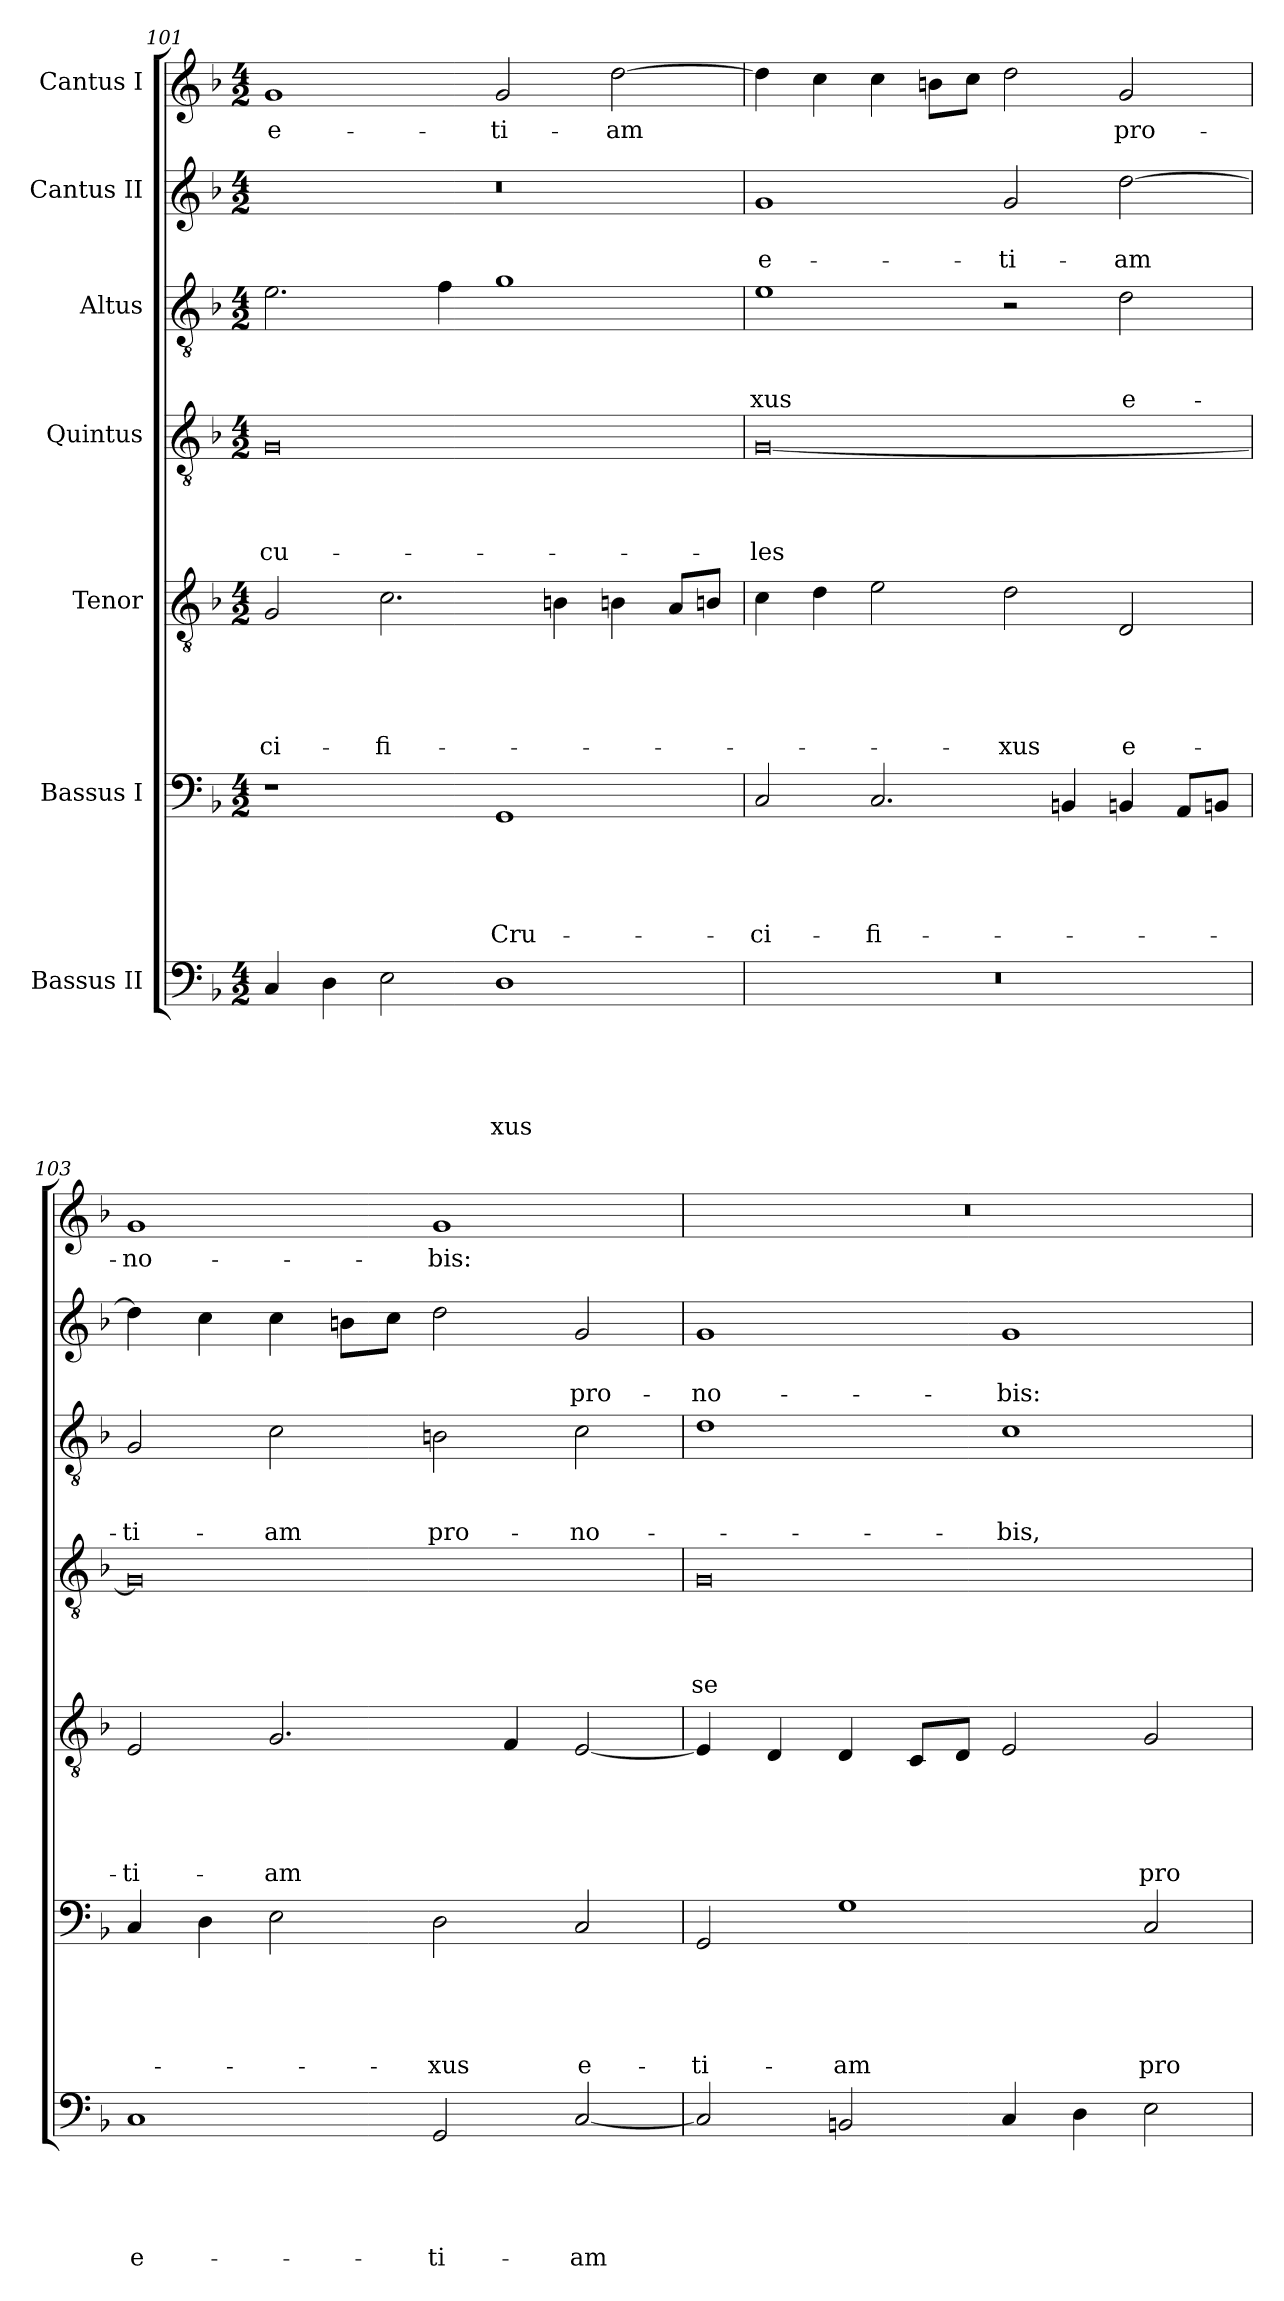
**kern	**text	**text	**text	**text	**text	**kern	**text	**text	**text	**text	**text	**kern	**text	**text	**text	**text	**text	**kern	**text	**text	**text	**text	**kern	**text	**text	**text	**kern	**text	**text	**kern	**text
*part7	*part7	*part7	*part7	*part7	*part7	*part6	*part6	*part6	*part6	*part6	*part6	*part5	*part5	*part5	*part5	*part5	*part5	*part4	*part4	*part4	*part4	*part4	*part3	*part3	*part3	*part3	*part2	*part2	*part2	*part1	*part1
*staff7	*staff7	*staff7	*staff7	*staff7	*staff7	*staff6	*staff6	*staff6	*staff6	*staff6	*staff6	*staff5	*staff5	*staff5	*staff5	*staff5	*staff5	*staff4	*staff4	*staff4	*staff4	*staff4	*staff3	*staff3	*staff3	*staff3	*staff2	*staff2	*staff2	*staff1	*staff1
*I"Bassus II	*	*	*	*	*	*I"Bassus I	*	*	*	*	*	*I"Tenor	*	*	*	*	*	*I"Quintus	*	*	*	*	*I"Altus	*	*	*	*I"Cantus II	*	*	*I"Cantus I	*
*clefF4	*	*	*	*	*	*clefF4	*	*	*	*	*	*clefGv2	*	*	*	*	*	*clefGv2	*	*	*	*	*clefGv2	*	*	*	*clefG2	*	*	*clefG2	*
*k[b-]	*	*	*	*	*	*k[b-]	*	*	*	*	*	*k[b-]	*	*	*	*	*	*k[b-]	*	*	*	*	*k[b-]	*	*	*	*k[b-]	*	*	*k[b-]	*
*M4/2	*	*	*	*	*	*M4/2	*	*	*	*	*	*M4/2	*	*	*	*	*	*M4/2	*	*	*	*	*M4/2	*	*	*	*M4/2	*	*	*M4/2	*
=101	=101	=101	=101	=101	=101	=101	=101	=101	=101	=101	=101	=101	=101	=101	=101	=101	=101	=101	=101	=101	=101	=101	=101	=101	=101	=101	=101	=101	=101	=101	=101
4C/	.	.	.	.	.	1r	.	.	.	.	.	2G/	.	.	.	.	-ci-	0G/	.	.	.	-cu-	2.e\	.	.	.	0r	.	.	1g/	e-
4D\	.	.	.	.	.	.	.	.	.	.	.	.	.	.	.	.	.	.	.	.	.	.	.	.	.	.	.	.	.	.	.
2E\	.	.	.	.	.	.	.	.	.	.	.	2.c\	.	.	.	.	-fi-	.	.	.	.	.	.	.	.	.	.	.	.	.	.
.	.	.	.	.	.	.	.	.	.	.	.	.	.	.	.	.	.	.	.	.	.	.	4f\	.	.	.	.	.	.	.	.
1D\	.	.	.	.	-xus	1GG/	.	.	.	.	Cru-	.	.	.	.	.	.	.	.	.	.	.	1g\	.	.	.	.	.	.	2g/	-ti-
.	.	.	.	.	.	.	.	.	.	.	.	4Bn\	.	.	.	.	.	.	.	.	.	.	.	.	.	.	.	.	.	.	.
.	.	.	.	.	.	.	.	.	.	.	.	4Bn\	.	.	.	.	.	.	.	.	.	.	.	.	.	.	.	.	.	[2dd\	-am
.	.	.	.	.	.	.	.	.	.	.	.	8A/L	.	.	.	.	.	.	.	.	.	.	.	.	.	.	.	.	.	.	.
.	.	.	.	.	.	.	.	.	.	.	.	8Bn/J	.	.	.	.	.	.	.	.	.	.	.	.	.	.	.	.	.	.	.
=102	=102	=102	=102	=102	=102	=102	=102	=102	=102	=102	=102	=102	=102	=102	=102	=102	=102	=102	=102	=102	=102	=102	=102	=102	=102	=102	=102	=102	=102	=102	=102
0r	.	.	.	.	.	2C/	.	.	.	.	-ci-	4c\	.	.	.	.	.	[0G/	.	.	.	-les	1e\	.	.	-xus	1g/	.	e-	4dd\]	.
.	.	.	.	.	.	.	.	.	.	.	.	4d\	.	.	.	.	.	.	.	.	.	.	.	.	.	.	.	.	.	4cc\	.
.	.	.	.	.	.	2.C/	.	.	.	.	-fi-	2e\	.	.	.	.	.	.	.	.	.	.	.	.	.	.	.	.	.	4cc\	.
.	.	.	.	.	.	.	.	.	.	.	.	.	.	.	.	.	.	.	.	.	.	.	.	.	.	.	.	.	.	8bn\L	.
.	.	.	.	.	.	.	.	.	.	.	.	.	.	.	.	.	.	.	.	.	.	.	.	.	.	.	.	.	.	8cc\J	.
.	.	.	.	.	.	.	.	.	.	.	.	2d\	.	.	.	.	-xus	.	.	.	.	.	2r	.	.	.	2g/	.	-ti-	2dd\	.
.	.	.	.	.	.	4BBn/	.	.	.	.	.	.	.	.	.	.	.	.	.	.	.	.	.	.	.	.	.	.	.	.	.
.	.	.	.	.	.	4BBn/	.	.	.	.	.	2D/	.	.	.	.	e-	.	.	.	.	.	2d\	.	.	e-	[2dd\	.	-am	2g/	pro-
.	.	.	.	.	.	8AA/L	.	.	.	.	.	.	.	.	.	.	.	.	.	.	.	.	.	.	.	.	.	.	.	.	.
.	.	.	.	.	.	8BBn/J	.	.	.	.	.	.	.	.	.	.	.	.	.	.	.	.	.	.	.	.	.	.	.	.	.
=103	=103	=103	=103	=103	=103	=103	=103	=103	=103	=103	=103	=103	=103	=103	=103	=103	=103	=103	=103	=103	=103	=103	=103	=103	=103	=103	=103	=103	=103	=103	=103
1C/	.	.	.	.	e-	4C/	.	.	.	.	.	2E/	.	.	.	.	-ti-	0G/]	.	.	.	.	2G/	.	.	-ti-	4dd\]	.	.	1g/	no-
.	.	.	.	.	.	4D\	.	.	.	.	.	.	.	.	.	.	.	.	.	.	.	.	.	.	.	.	4cc\	.	.	.	.
.	.	.	.	.	.	2E\	.	.	.	.	.	2.G/	.	.	.	.	-am	.	.	.	.	.	2c\	.	.	-am	4cc\	.	.	.	.
.	.	.	.	.	.	.	.	.	.	.	.	.	.	.	.	.	.	.	.	.	.	.	.	.	.	.	8bn\L	.	.	.	.
.	.	.	.	.	.	.	.	.	.	.	.	.	.	.	.	.	.	.	.	.	.	.	.	.	.	.	8cc\J	.	.	.	.
2GG/	.	.	.	.	-ti-	2D\	.	.	.	.	-xus	.	.	.	.	.	.	.	.	.	.	.	2Bn\	.	.	pro-	2dd\	.	.	1g/	-bis:
.	.	.	.	.	.	.	.	.	.	.	.	4F/	.	.	.	.	.	.	.	.	.	.	.	.	.	.	.	.	.	.	.
[2C/	.	.	.	.	-am	2C/	.	.	.	.	e-	[2E/	.	.	.	.	.	.	.	.	.	.	2c\	.	.	no-	2g/	.	pro-	.	.
=104	=104	=104	=104	=104	=104	=104	=104	=104	=104	=104	=104	=104	=104	=104	=104	=104	=104	=104	=104	=104	=104	=104	=104	=104	=104	=104	=104	=104	=104	=104	=104
2C/]	.	.	.	.	.	2GG/	.	.	.	.	-ti-	4E/]	.	.	.	.	.	0G/	.	.	.	se-	1d\	.	.	.	1g/	.	no-	0r	.
.	.	.	.	.	.	.	.	.	.	.	.	4D/	.	.	.	.	.	.	.	.	.	.	.	.	.	.	.	.	.	.	.
2BBn/	.	.	.	.	.	1G\	.	.	.	.	-am	4D/	.	.	.	.	.	.	.	.	.	.	.	.	.	.	.	.	.	.	.
.	.	.	.	.	.	.	.	.	.	.	.	8C/L	.	.	.	.	.	.	.	.	.	.	.	.	.	.	.	.	.	.	.
.	.	.	.	.	.	.	.	.	.	.	.	8D/J	.	.	.	.	.	.	.	.	.	.	.	.	.	.	.	.	.	.	.
4C/	.	.	.	.	.	.	.	.	.	.	.	2E/	.	.	.	.	.	.	.	.	.	.	1c\	.	.	-bis,	1g/	.	-bis:	.	.
4D\	.	.	.	.	.	.	.	.	.	.	.	.	.	.	.	.	.	.	.	.	.	.	.	.	.	.	.	.	.	.	.
2E\	.	.	.	.	.	2C/	.	.	.	.	pro-	2G/	.	.	.	.	pro-	.	.	.	.	.	.	.	.	.	.	.	.	.	.
=	=	=	=	=	=	=	=	=	=	=	=	=	=	=	=	=	=	=	=	=	=	=	=	=	=	=	=	=	=	=	=
*-	*-	*-	*-	*-	*-	*-	*-	*-	*-	*-	*-	*-	*-	*-	*-	*-	*-	*-	*-	*-	*-	*-	*-	*-	*-	*-	*-	*-	*-	*-	*-
